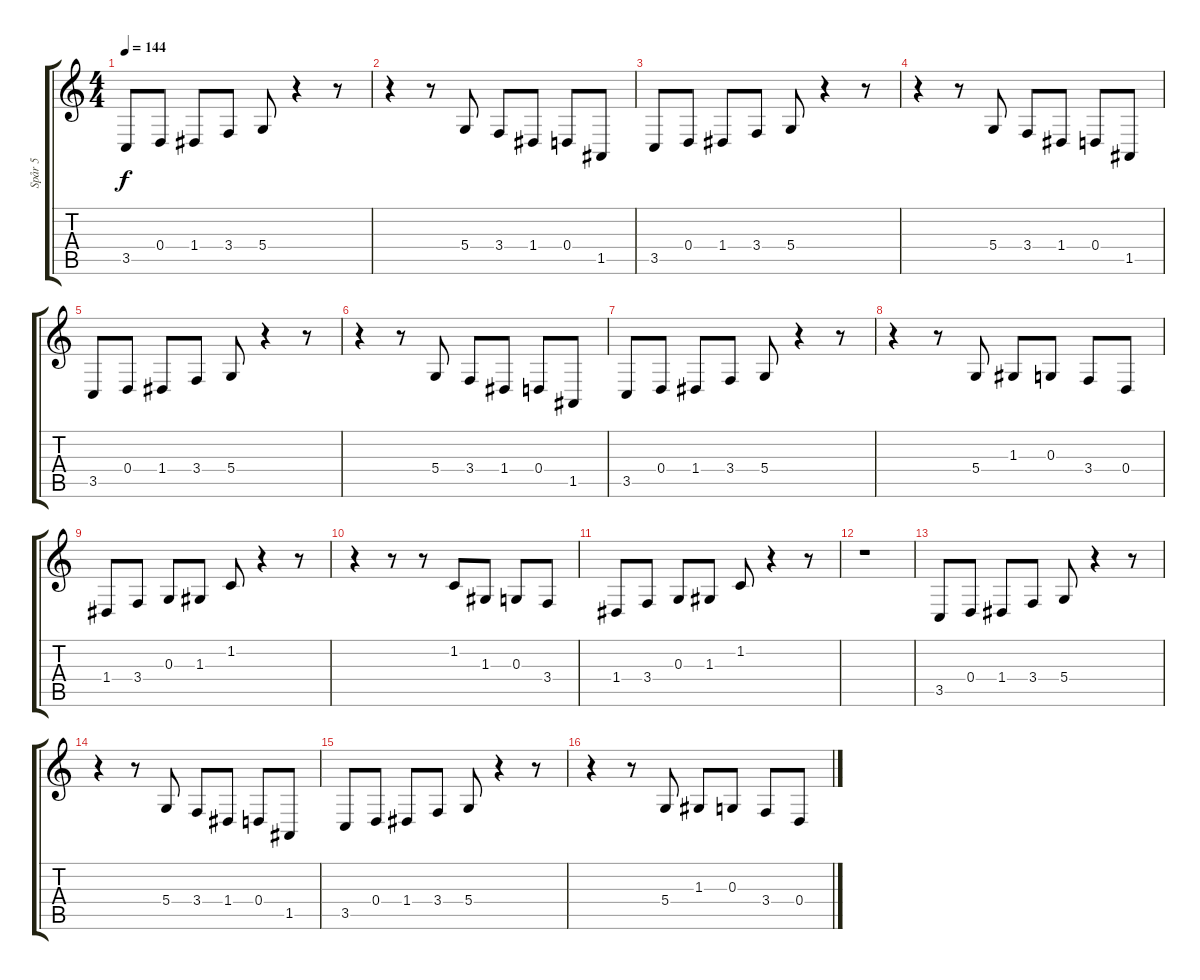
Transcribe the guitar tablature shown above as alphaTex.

\track ("Spår 5" "Spår 5") {instrument pizzicatostrings}
\staff {score tabs}
\tuning (E4 B3 G3 D3 A2 E2) {hide}
\ts (4 4)
\tempo 144
\clef g2
\ks c
3.5.8{dy f} 0.4.8 1.4.8 3.4.8 5.4.8 r.4 r.8 |
r.4 r.8 5.4.8 3.4.8 1.4.8 0.4.8 1.5.8 |
3.5.8 0.4.8 1.4.8 3.4.8 5.4.8 r.4 r.8 |
r.4 r.8 5.4.8 3.4.8 1.4.8 0.4.8 1.5.8 |
3.5.8 0.4.8 1.4.8 3.4.8 5.4.8 r.4 r.8 |
r.4 r.8 5.4.8 3.4.8 1.4.8 0.4.8 1.5.8 |
3.5.8 0.4.8 1.4.8 3.4.8 5.4.8 r.4 r.8 |
r.4 r.8 5.4.8 1.3.8 0.3.8 3.4.8 0.4.8 |
1.4.8 3.4.8 0.3.8 1.3.8 1.2.8 r.4 r.8 |
r.4 r.8 r.8 1.2.8 1.3.8 0.3.8 3.4.8 |
1.4.8 3.4.8 0.3.8 1.3.8 1.2.8 r.4 r.8 |
r.1 |
3.5.8 0.4.8 1.4.8 3.4.8 5.4.8 r.4 r.8 |
r.4 r.8 5.4.8 3.4.8 1.4.8 0.4.8 1.5.8 |
3.5.8 0.4.8 1.4.8 3.4.8 5.4.8 r.4 r.8 |
r.4 r.8 5.4.8 1.3.8 0.3.8 3.4.8 0.4.8
